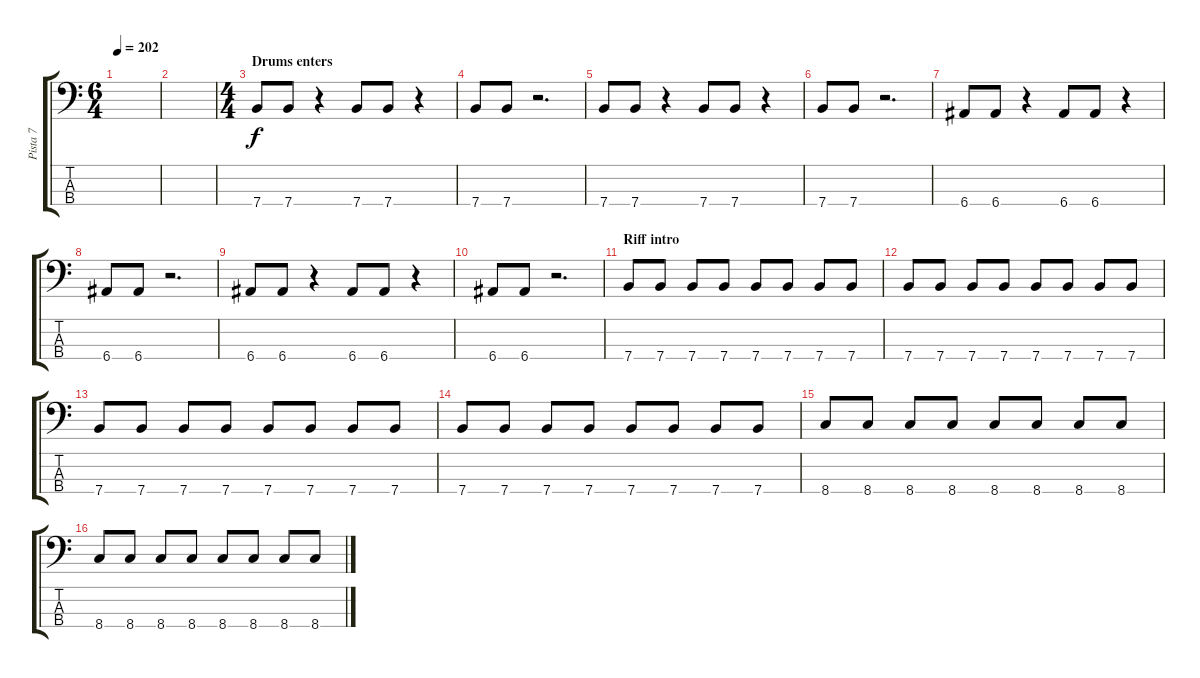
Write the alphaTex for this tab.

\track ("Pista 7" "Pista 7") {instrument electricbassfinger}
\staff {score tabs}
\tuning (G2 D2 A1 E1) {hide}
\ts (6 4)
\tempo 202
\clef f4
\ks c
|
|
\ts (4 4)
\section ("" "Drums enters")
7.4.8 7.4.8 r.4 7.4.8 7.4.8 r.4 |
7.4.8 7.4.8 r.2{d} |
7.4.8 7.4.8 r.4 7.4.8 7.4.8 r.4 |
7.4.8 7.4.8 r.2{d} |
6.4.8 6.4.8 r.4 6.4.8 6.4.8 r.4 |
6.4.8 6.4.8 r.2{d} |
6.4.8 6.4.8 r.4 6.4.8 6.4.8 r.4 |
6.4.8 6.4.8 r.2{d} |
\section ("" "Riff intro")
7.4.8 7.4.8 7.4.8 7.4.8 7.4.8 7.4.8 7.4.8 7.4.8 |
7.4.8 7.4.8 7.4.8 7.4.8 7.4.8 7.4.8 7.4.8 7.4.8 |
7.4.8 7.4.8 7.4.8 7.4.8 7.4.8 7.4.8 7.4.8 7.4.8 |
7.4.8 7.4.8 7.4.8 7.4.8 7.4.8 7.4.8 7.4.8 7.4.8 |
8.4.8 8.4.8 8.4.8 8.4.8 8.4.8 8.4.8 8.4.8 8.4.8 |
8.4.8 8.4.8 8.4.8 8.4.8 8.4.8 8.4.8 8.4.8 8.4.8
